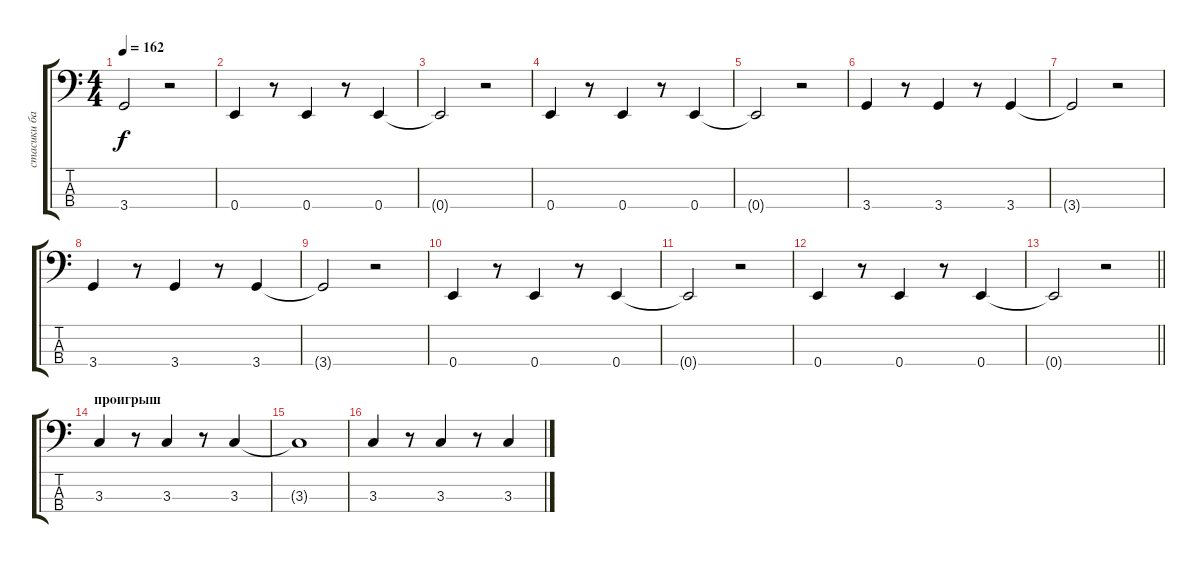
\track ("стасики басуют" "стасики ба") {instrument electricbassfinger}
\staff {score tabs}
\tuning (G2 D2 A1 E1) {hide}
\ts (4 4)
\tempo 162
\clef f4
\ks c
3.4{t}.2{dy f} r.2 |
0.4.4 r.8 0.4.4 r.8 0.4.4 |
0.4{t}.2 r.2 |
0.4.4 r.8 0.4.4 r.8 0.4.4 |
0.4{t}.2 r.2 |
3.4.4 r.8 3.4.4 r.8 3.4.4 |
3.4{t}.2 r.2 |
3.4.4 r.8 3.4.4 r.8 3.4.4 |
3.4{t}.2 r.2 |
0.4.4 r.8 0.4.4 r.8 0.4.4 |
0.4{t}.2 r.2 |
0.4.4 r.8 0.4.4 r.8 0.4.4 |
\barLineRight lightlight
0.4{t}.2 r.2 |
\section ("" "проигрыш")
3.3.4 r.8 3.3.4 r.8 3.3.4 |
3.3{t}.1 |
3.3.4 r.8 3.3.4 r.8 3.3.4
